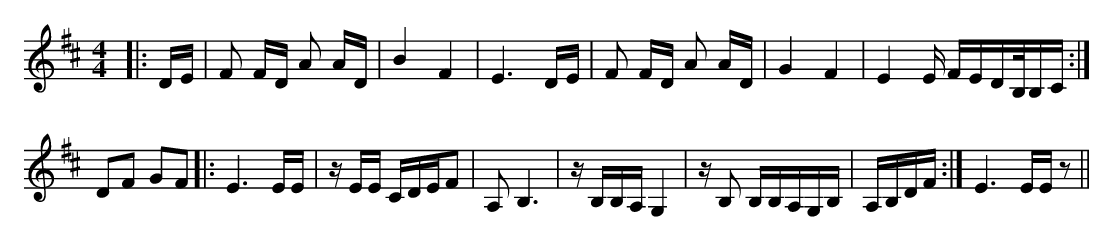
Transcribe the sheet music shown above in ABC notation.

X:1
M:4/4
K:D
|:D/E/|F F/D/ A A/D/|B2 F2|E3 D/E/|F F/D/ A A/D/|G2 F2|E2E/ F/E/D/B,//B,/C/:|
DF GF|:E3 E/E/|z/ E/E/ C/D/E/F|A,B,3|z/ B,/B,/A,/G,2|z/ B, B,/B,/A,/G,/B,/|A,/B,/D/F/:|E3 E/E/ z||
